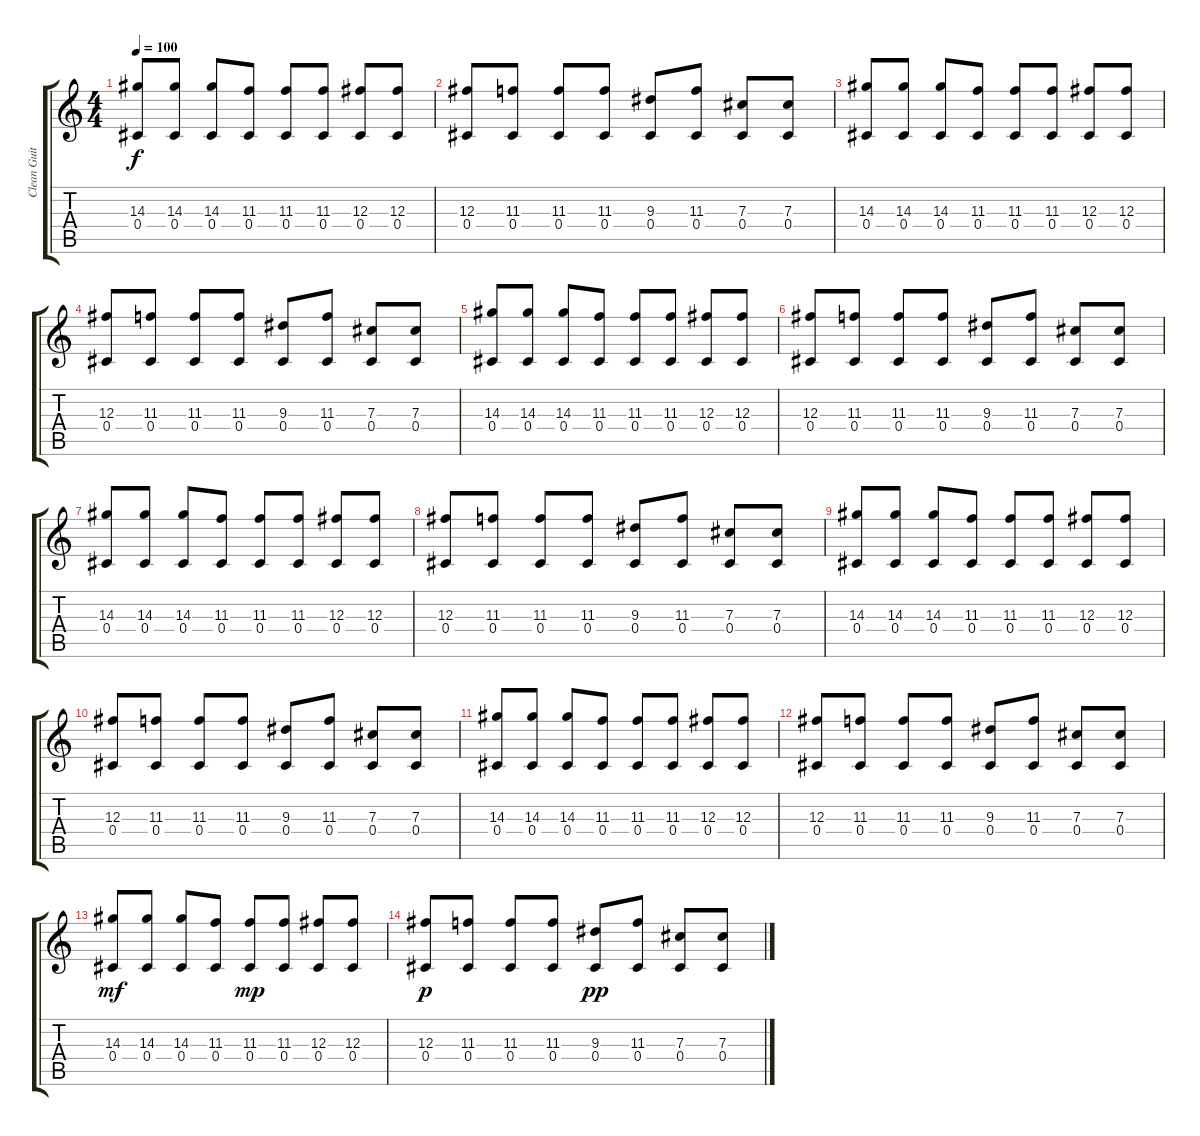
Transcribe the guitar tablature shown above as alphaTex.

\track ("Clean Guitar 1" "Clean Guit") {instrument electricguitarjazz}
\staff {score tabs}
\tuning (Eb4 Bb3 Gb3 Db3 Ab2 Eb2) {hide}
\ts (4 4)
\tempo 100
\clef g2
\ks c
(14.3 0.4).8{dy f} (14.3 0.4).8 (14.3 0.4).8 (11.3 0.4).8 (11.3 0.4).8 (11.3 0.4).8 (12.3 0.4).8 (12.3 0.4).8 |
(12.3 0.4).8 (11.3 0.4).8 (11.3 0.4).8 (11.3 0.4).8 (9.3 0.4).8 (11.3 0.4).8 (7.3 0.4).8 (7.3 0.4).8 |
(14.3 0.4).8 (14.3 0.4).8 (14.3 0.4).8 (11.3 0.4).8 (11.3 0.4).8 (11.3 0.4).8 (12.3 0.4).8 (12.3 0.4).8 |
(12.3 0.4).8 (11.3 0.4).8 (11.3 0.4).8 (11.3 0.4).8 (9.3 0.4).8 (11.3 0.4).8 (7.3 0.4).8 (7.3 0.4).8 |
(14.3 0.4).8 (14.3 0.4).8 (14.3 0.4).8 (11.3 0.4).8 (11.3 0.4).8 (11.3 0.4).8 (12.3 0.4).8 (12.3 0.4).8 |
(12.3 0.4).8 (11.3 0.4).8 (11.3 0.4).8 (11.3 0.4).8 (9.3 0.4).8 (11.3 0.4).8 (7.3 0.4).8 (7.3 0.4).8 |
(14.3 0.4).8 (14.3 0.4).8 (14.3 0.4).8 (11.3 0.4).8 (11.3 0.4).8 (11.3 0.4).8 (12.3 0.4).8 (12.3 0.4).8 |
(12.3 0.4).8 (11.3 0.4).8 (11.3 0.4).8 (11.3 0.4).8 (9.3 0.4).8 (11.3 0.4).8 (7.3 0.4).8 (7.3 0.4).8 |
(14.3 0.4).8 (14.3 0.4).8 (14.3 0.4).8 (11.3 0.4).8 (11.3 0.4).8 (11.3 0.4).8 (12.3 0.4).8 (12.3 0.4).8 |
(12.3 0.4).8 (11.3 0.4).8 (11.3 0.4).8 (11.3 0.4).8 (9.3 0.4).8 (11.3 0.4).8 (7.3 0.4).8 (7.3 0.4).8 |
(14.3 0.4).8 (14.3 0.4).8 (14.3 0.4).8 (11.3 0.4).8 (11.3 0.4).8 (11.3 0.4).8 (12.3 0.4).8 (12.3 0.4).8 |
(12.3 0.4).8 (11.3 0.4).8 (11.3 0.4).8 (11.3 0.4).8 (9.3 0.4).8 (11.3 0.4).8 (7.3 0.4).8 (7.3 0.4).8 |
(14.3 0.4).8{dy mf} (14.3 0.4).8 (14.3 0.4).8 (11.3 0.4).8 (11.3 0.4).8{dy mp} (11.3 0.4).8 (12.3 0.4).8 (12.3 0.4).8 |
(12.3 0.4).8{dy p} (11.3 0.4).8 (11.3 0.4).8 (11.3 0.4).8 (9.3 0.4).8{dy pp} (11.3 0.4).8 (7.3 0.4).8 (7.3 0.4).8
